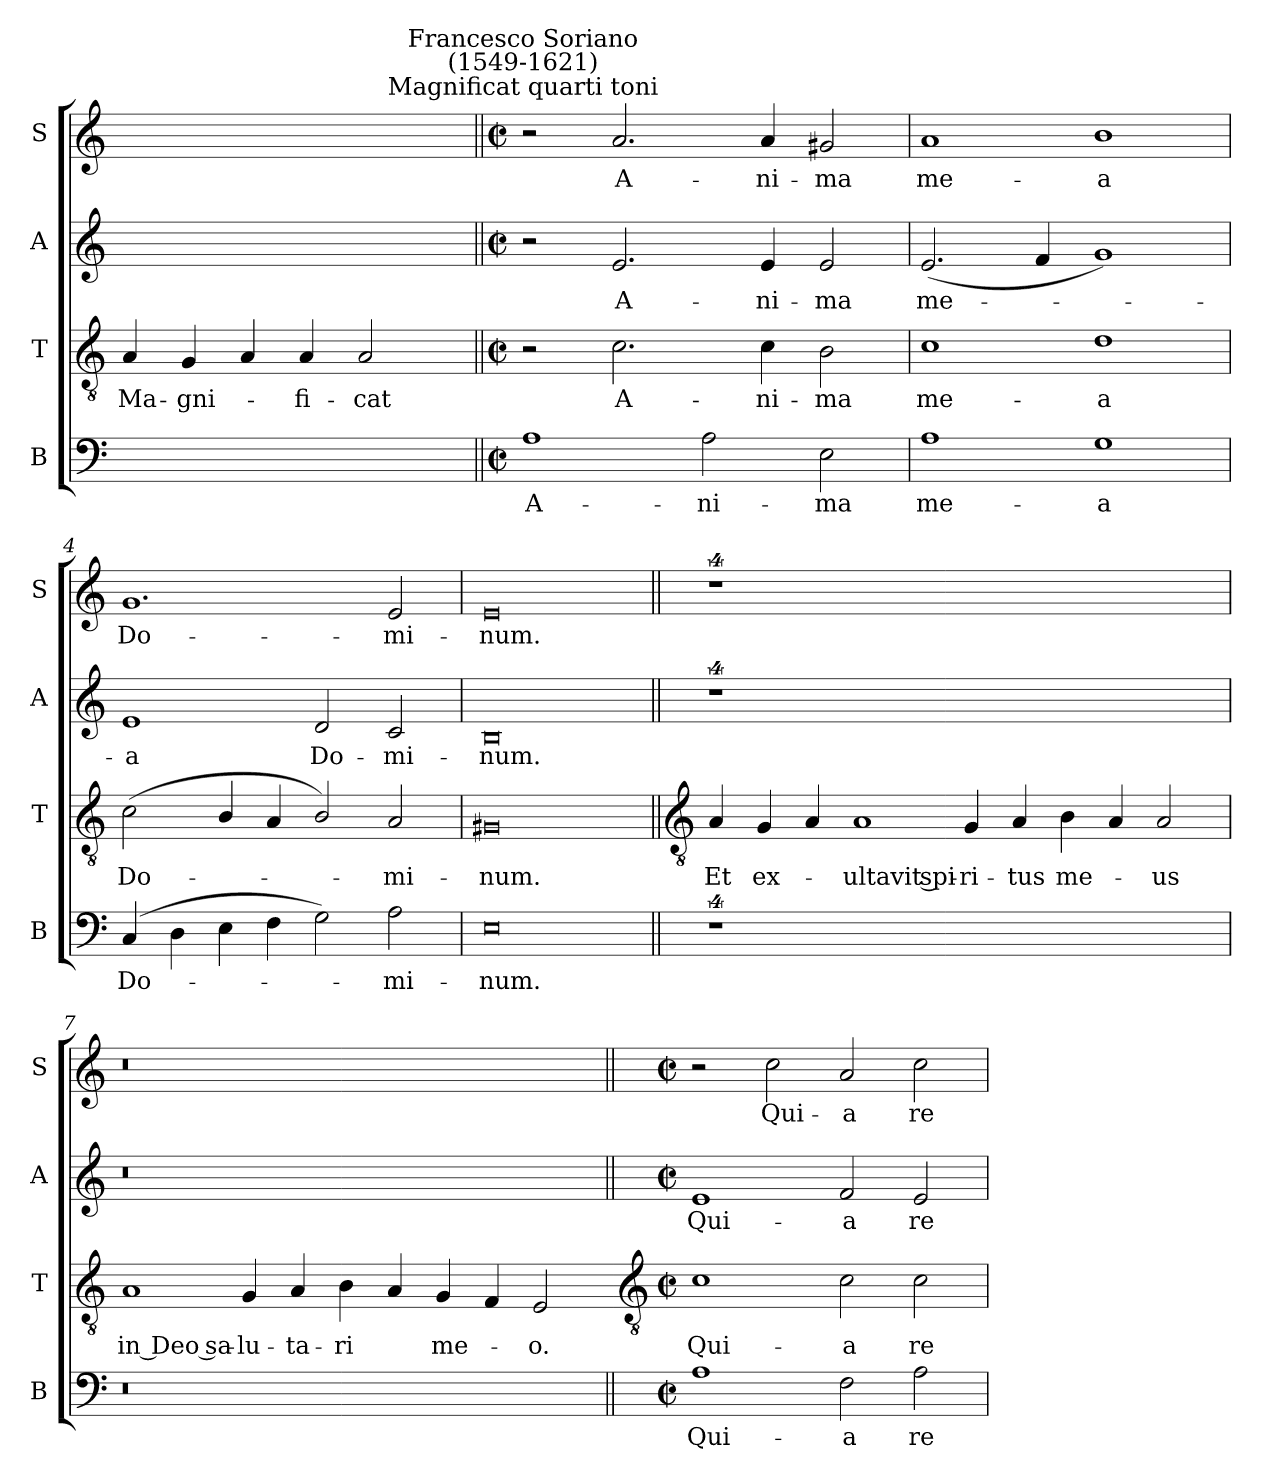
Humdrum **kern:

**kern	**text	**kern	**text	**kern	**text	**kern	**text
*part4	*part4	*part3	*part3	*part2	*part2	*part1	*part1
*staff4	*staff4	*staff3	*staff3	*staff2	*staff2	*staff1	*staff1
*I"B	*	*I"T	*	*I"A	*	*I"S	*
*I'B	*	*I'T	*	*I'A	*	*I'S	*
*clefF4	*	*clefGv2	*	*clefG2	*	*clefG2	*
*k[]	*	*k[]	*	*k[]	*	*k[]	*
*C:	*	*C:	*	*C:	*	*C:	*
=1	=1	=1	=1	=1	=1	=1	=1
!	!	!	!LO:LY:b	!	!	!	!
1.ryy	.	4A	Ma-	1ryy	.	1.ryy	.
!	!	!	!LO:LY:b	!	!	!	!
.	.	4G	-gni-	.	.	.	.
.	.	4A	.	.	.	.	.
!	!	!	!LO:LY:b	!	!	!	!
.	.	4A	fi-	.	.	.	.
!	!	!	!LO:LY:b	!	!	!	!
.	.	2A	-cat	4ryy	.	.	.
.	.	.	.	4ryy	.	.	.
=2||	=2||	=2||	=2||	=2||	=2||	=2||	=2||
*M4/2	*	*M4/2	*	*M4/2	*	*M4/2	*
*met(c|)	*	*met(c|)	*	*met(c|)	*	*met(c|)	*
!	!	!	!	!	!	!LO:TX:a:cj:t=Magnificat quarti toni	!
!	!	!	!	!	!	!LO:TX:a:cj:t=Francesco Soriano\n(1549-1621)	!
!	!LO:LY:b	!	!	!	!	!	!
1A	A-	2r	.	2r	.	2r	.
!	!	!	!LO:LY:b	!	!LO:LY:b	!	!LO:LY:b
.	.	2.c	A-	2.e	A-	2.a	A-
!	!LO:LY:b	!	!	!	!	!	!
2A	-ni-	.	.	.	.	.	.
!	!	!	!LO:LY:b	!	!LO:LY:b	!	!LO:LY:b
.	.	4c	-ni-	4e	-ni-	4a	-ni-
!	!LO:LY:b	!	!LO:LY:b	!	!LO:LY:b	!	!LO:LY:b
2E	-ma	2B\	-ma	2e	-ma	2g#X	-ma
=3	=3	=3	=3	=3	=3	=3	=3
!	!LO:LY:b	!	!LO:LY:b	!	!LO:LY:b	!	!LO:LY:b
1A	me-	1c/	me-	(<2.e	me-	1a	me-
.	.	.	.	4f	.	.	.
!	!LO:LY:b	!	!LO:LY:b	!	!	!	!LO:LY:b
1G	-a	1d	-a	1g)	.	1b	-a
=4	=4	=4	=4	=4	=4	=4	=4
!	!LO:LY:b	!	!LO:LY:b	!	!LO:LY:b	!	!LO:LY:b
(>4C	Do-	(<2c	Do-	1e	a	1.g	Do-
4D	.	.	.	.	.	.	.
4E	.	4B/	.	.	.	.	.
4F	.	4A	.	.	.	.	.
!	!	!	!	!	!LO:LY:b	!	!
2G)	.	2B/)	.	2d	Do-	.	.
!	!LO:LY:b	!	!LO:LY:b	!	!LO:LY:b	!	!LO:LY:b
2A	-mi-	2A	mi-	2c	-mi-	2e	-mi-
=5	=5	=5	=5	=5	=5	=5	=5
!	!LO:LY:b	!	!LO:LY:b	!	!LO:LY:b	!	!LO:LY:b
0E	-num.	0G#X	-num.	0B	-num.	0e	-num.
!!LO:LB:g=z
=6||	=6||	=6||	=6||	=6||	=6||	=6||	=6||
*	*	*clefGv2	*	*	*	*	*
!	!	!	!LO:LY:b	!	!	!	!
4%13r	.	4A	Et	4%13r	.	4%13r	.
!	!	!	!LO:LY:b	!	!	!	!
.	.	4G	ex-	.	.	.	.
.	.	4A	.	.	.	.	.
!	!	!	!LO:LY:b	!	!	!	!
.	.	1A	ultavit spi-	.	.	.	.
!	!	!	!LO:LY:b	!	!	!	!
.	.	4G	-ri-	.	.	.	.
!	!	!	!LO:LY:b	!	!	!	!
.	.	4A	-tus	.	.	.	.
!	!	!	!LO:LY:b	!	!	!	!
.	.	4B	me-	.	.	.	.
.	.	4A	.	.	.	.	.
!	!	!	!LO:LY:b	!	!	!	!
.	.	2A	us	.	.	.	.
=7	=7	=7	=7	=7	=7	=7	=7
!	!	!	!LO:LY:b	!	!	!	!
0.r	.	1A	in Deo sa-	0.r	.	0.r	.
!	!	!	!LO:LY:b	!	!	!	!
.	.	4G	-lu-	.	.	.	.
!	!	!	!LO:LY:b	!	!	!	!
.	.	4A	-ta-	.	.	.	.
!	!	!	!LO:LY:b	!	!	!	!
.	.	4B	-ri	.	.	.	.
.	.	4A	.	.	.	.	.
!	!	!	!LO:LY:b	!	!	!	!
.	.	4G	me-	.	.	.	.
.	.	4F	.	.	.	.	.
!	!	!	!LO:LY:b	!	!	!	!
.	.	2E	o.	.	.	.	.
!!LO:LB:g=z
=8||	=8||	=8-	=8||	=8||	=8||	=8||	=8||
*	*	*clefGv2	*	*	*	*	*
*k[]	*	*	*	*k[]	*	*k[]	*
*C:	*	*	*	*C:	*	*C:	*
*M4/2	*	*M4/2	*	*M4/2	*	*M4/2	*
*met(c|)	*	*met(c|)	*	*met(c|)	*	*met(c|)	*
!	!LO:LY:b	!	!LO:LY:b	!	!LO:LY:b	!	!
1A	Qui-	1c	Qui-	1e	Qui-	2r	.
!	!	!	!	!	!	!	!LO:LY:b
.	.	.	.	.	.	2cc	Qui-
!	!LO:LY:b	!	!LO:LY:b	!	!LO:LY:b	!	!LO:LY:b
2F	-a	2c	-a	2f	-a	2a	-a
!	!LO:LY:b	!	!LO:LY:b	!	!LO:LY:b	!	!LO:LY:b
2A	re-	2c	re-	2e	re-	2cc	re-
=	=	=	=	=	=	=	=
*-	*-	*-	*-	*-	*-	*-	*-
